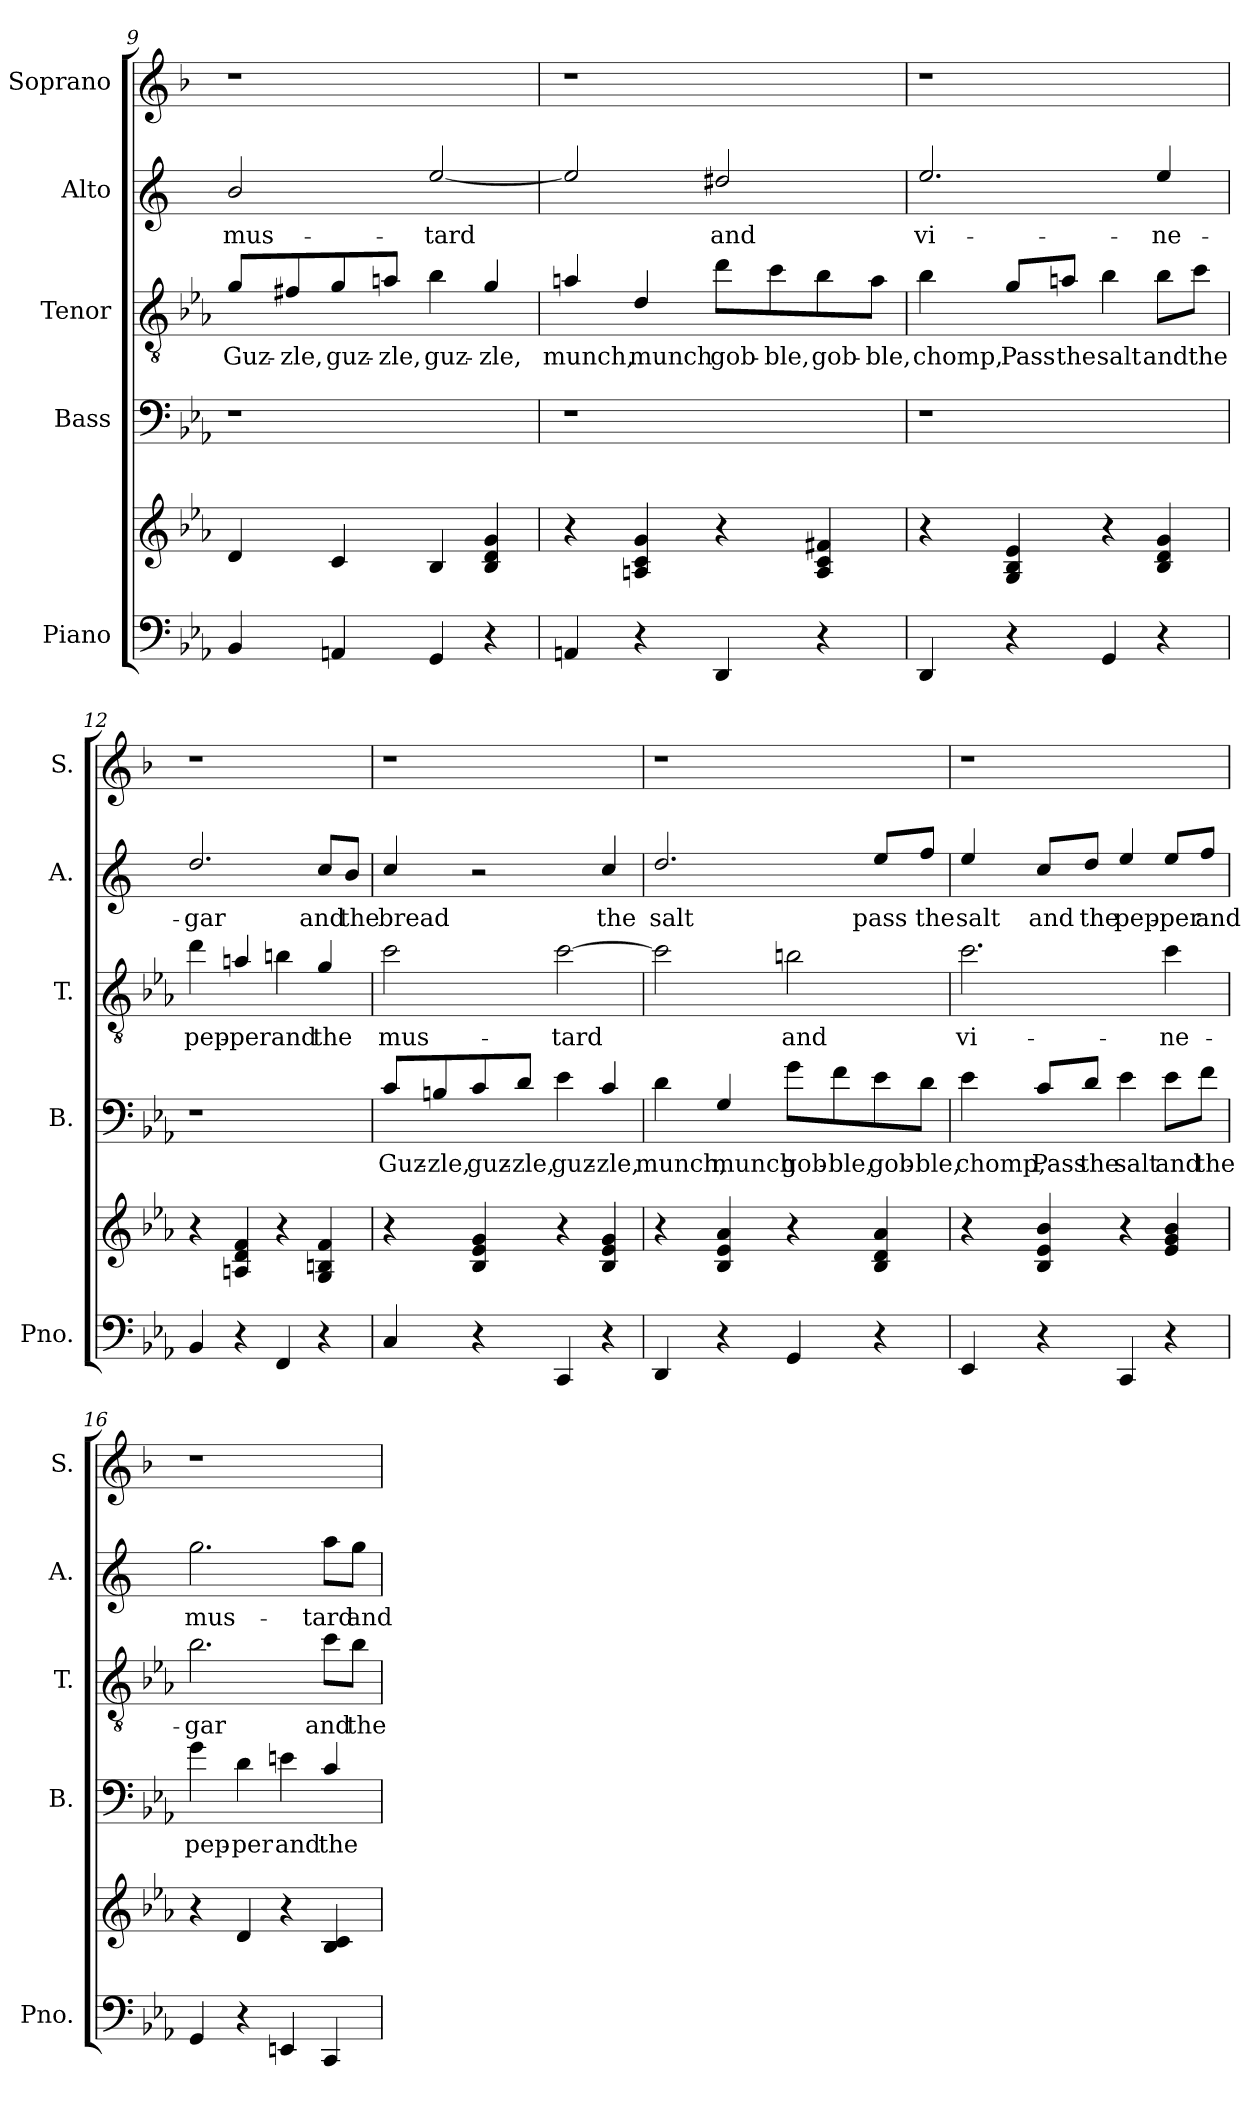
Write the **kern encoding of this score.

**kern	**kern	**kern	**text	**kern	**text	**kern	**text	**kern
*part5	*part5	*part4	*part4	*part3	*part3	*part2	*part2	*part1
*staff6	*staff5	*staff4	*staff4	*staff3	*staff3	*staff2	*staff2	*staff1
*I"Piano	*	*I"Bass	*	*I"Tenor	*	*I"Alto	*	*I"Soprano
*I'Pno.	*	*I'B.	*	*I'T.	*	*I'A.	*	*I'S.
!!LO:LB:g=z
*clefF4	*clefG2	*clefF4	*	*clefGv2	*	*clefG2	*	*clefG2
*	*	*ITrd12c21	*	*ITrd8c14	*	*ITrd5c9	*	*ITrd1c2
*k[b-e-a-]	*k[b-e-a-]	*k[b-e-a-]	*	*k[b-e-a-]	*	*k[b-e-a-]	*	*k[b-e-a-]
=9	=9	=9	=9	=9	=9	=9	=9	=9
!	!	!	!	!	!LO:LY:b	!	!LO:LY:b	!
4BB-/	4d/	1r	.	8G/L	Guz-	2d/	mus-	1r
!	!	!	!	!	!LO:LY:b	!	!	!
.	.	.	.	8F#X/	-zle,	.	.	.
!	!	!	!	!	!LO:LY:b	!	!	!
4AAn/	4c/	.	.	8G/	guz-	.	.	.
!	!	!	!	!	!LO:LY:b	!	!	!
.	.	.	.	8An/J	-zle,	.	.	.
!	!	!	!	!	!LO:LY:b	!	!LO:LY:b	!
4GG/	4B-/	.	.	4B-\	guz-	[2g/	-tard	.
!	!	!	!	!	!LO:LY:b	!	!	!
4r	4B-/ 4d/ 4g/	.	.	4G/	-zle,	.	.	.
=10	=10	=10	=10	=10	=10	=10	=10	=10
!	!	!	!	!	!LO:LY:b	!	!	!
4AAn/	4r	1r	.	4An/	munch,	2g/]	.	1r
!	!	!	!	!	!LO:LY:b	!	!	!
4r	4An/ 4c/ 4g/	.	.	4D/	munch	.	.	.
!	!	!	!	!	!LO:LY:b	!	!LO:LY:b	!
4DD/	4r	.	.	8d\L	gob-	2f#X/	and	.
!	!	!	!	!	!LO:LY:b	!	!	!
.	.	.	.	8c\	-ble,	.	.	.
!	!	!	!	!	!LO:LY:b	!	!	!
4r	4A/ 4c/ 4f#X/	.	.	8B-\	gob-	.	.	.
!	!	!	!	!	!LO:LY:b	!	!	!
.	.	.	.	8A\J	-ble,	.	.	.
=11	=11	=11	=11	=11	=11	=11	=11	=11
!	!	!	!	!	!LO:LY:b	!	!LO:LY:b	!
4DD/	4r	1r	.	4B-\	chomp,	2.g/	vi-	1r
!	!	!	!	!	!LO:LY:b	!	!	!
4r	4G/ 4B-/ 4e-/	.	.	8G/L	Pass	.	.	.
!	!	!	!	!	!LO:LY:b	!	!	!
.	.	.	.	8An/J	the	.	.	.
!	!	!	!	!	!LO:LY:b	!	!	!
4GG/	4r	.	.	4B-\	salt	.	.	.
!	!	!	!	!	!LO:LY:b	!	!LO:LY:b	!
4r	4B-/ 4d/ 4g/	.	.	8B-\L	and	4g/	-ne-	.
!	!	!	!	!	!LO:LY:b	!	!	!
.	.	.	.	8c\J	the	.	.	.
!!LO:PB:g=z
=12	=12	=12	=12	=12	=12	=12	=12	=12
!	!	!	!	!	!LO:LY:b	!	!LO:LY:b	!
4BB-/	4r	1r	.	4d\	pep-	2.f/	-gar	1r
!	!	!	!	!	!LO:LY:b	!	!	!
4r	4An/ 4d/ 4f/	.	.	4An/	-per	.	.	.
!	!	!	!	!	!LO:LY:b	!	!	!
4FF/	4r	.	.	4Bn\	and	.	.	.
!	!	!	!	!	!LO:LY:b	!	!LO:LY:b	!
4r	4G/ 4Bn/ 4f/	.	.	4G/	the	8e-/L	and	.
!	!	!	!	!	!	!	!LO:LY:b	!
.	.	.	.	.	.	8d/J	the	.
=13	=13	=13	=13	=13	=13	=13	=13	=13
!	!	!	!LO:LY:b	!	!LO:LY:b	!	!LO:LY:b	!
4C/	4r	8C/L	Guz-	2c\	mus-	4e-/	bread	1r
!	!	!	!LO:LY:b	!	!	!	!	!
.	.	8BBn/	-zle,	.	.	.	.	.
!	!	!	!LO:LY:b	!	!	!	!	!
4r	4B-/ 4e-/ 4g/	8C/	guz-	.	.	2r	.	.
!	!	!	!LO:LY:b	!	!	!	!	!
.	.	8D/J	-zle,	.	.	.	.	.
!	!	!	!LO:LY:b	!	!LO:LY:b	!	!	!
4CC/	4r	4E-\	guz-	[2c\	-tard	.	.	.
!	!	!	!LO:LY:b	!	!	!	!LO:LY:b	!
4r	4B-/ 4e-/ 4g/	4C/	-zle,	.	.	4e-/	the	.
=14	=14	=14	=14	=14	=14	=14	=14	=14
!	!	!	!LO:LY:b	!	!	!	!LO:LY:b	!
4DD/	4r	4D\	munch,	2c\]	.	2.f/	salt	1r
!	!	!	!LO:LY:b	!	!	!	!	!
4r	4B-/ 4e-/ 4a-/	4GG/	munch	.	.	.	.	.
!	!	!	!LO:LY:b	!	!LO:LY:b	!	!	!
4GG/	4r	8G\L	gob-	2Bn\	and	.	.	.
!	!	!	!LO:LY:b	!	!	!	!	!
.	.	8F\	-ble,	.	.	.	.	.
!	!	!	!LO:LY:b	!	!	!	!LO:LY:b	!
4r	4B-/ 4d/ 4a-/	8E-\	gob-	.	.	8g/L	pass	.
!	!	!	!LO:LY:b	!	!	!	!LO:LY:b	!
.	.	8D\J	-ble,	.	.	8a-/J	the	.
!!LO:LB:g=z
=15	=15	=15	=15	=15	=15	=15	=15	=15
!	!	!	!LO:LY:b	!	!LO:LY:b	!	!LO:LY:b	!
4EE-/	4r	4E-\	chomp,	2.c\	vi-	4g/	salt	1r
!	!	!	!LO:LY:b	!	!	!	!LO:LY:b	!
4r	4B-/ 4e-/ 4b-/	8C/L	Pass	.	.	8e-/L	and	.
!	!	!	!LO:LY:b	!	!	!	!LO:LY:b	!
.	.	8D/J	the	.	.	8f/J	the	.
!	!	!	!LO:LY:b	!	!	!	!LO:LY:b	!
4CC/	4r	4E-\	salt	.	.	4g/	pep-	.
!	!	!	!LO:LY:b	!	!LO:LY:b	!	!LO:LY:b	!
4r	4e-/ 4g/ 4b-/	8E-\L	and	4c\	-ne-	8g/L	-per	.
!	!	!	!LO:LY:b	!	!	!	!LO:LY:b	!
.	.	8F\J	the	.	.	8a-/J	and	.
=16	=16	=16	=16	=16	=16	=16	=16	=16
!	!	!	!LO:LY:b	!	!LO:LY:b	!	!LO:LY:b	!
4GG/	4r	4G\	pep-	2.B-\	-gar	2.b-\	mus-	1r
!	!	!	!LO:LY:b	!	!	!	!	!
4r	4d/	4D\	-per	.	.	.	.	.
!	!	!	!LO:LY:b	!	!	!	!	!
4EEn/	4r	4En\	and	.	.	.	.	.
!	!	!	!LO:LY:b	!	!LO:LY:b	!	!LO:LY:b	!
4CC/	4B-/ 4c/	4C/	the	8c\L	and	8cc\L	-tard	.
!	!	!	!	!	!LO:LY:b	!	!LO:LY:b	!
.	.	.	.	8B-\J	the	8b-\J	and	.
=	=	=	=	=	=	=	=	=
*-	*-	*-	*-	*-	*-	*-	*-	*-
